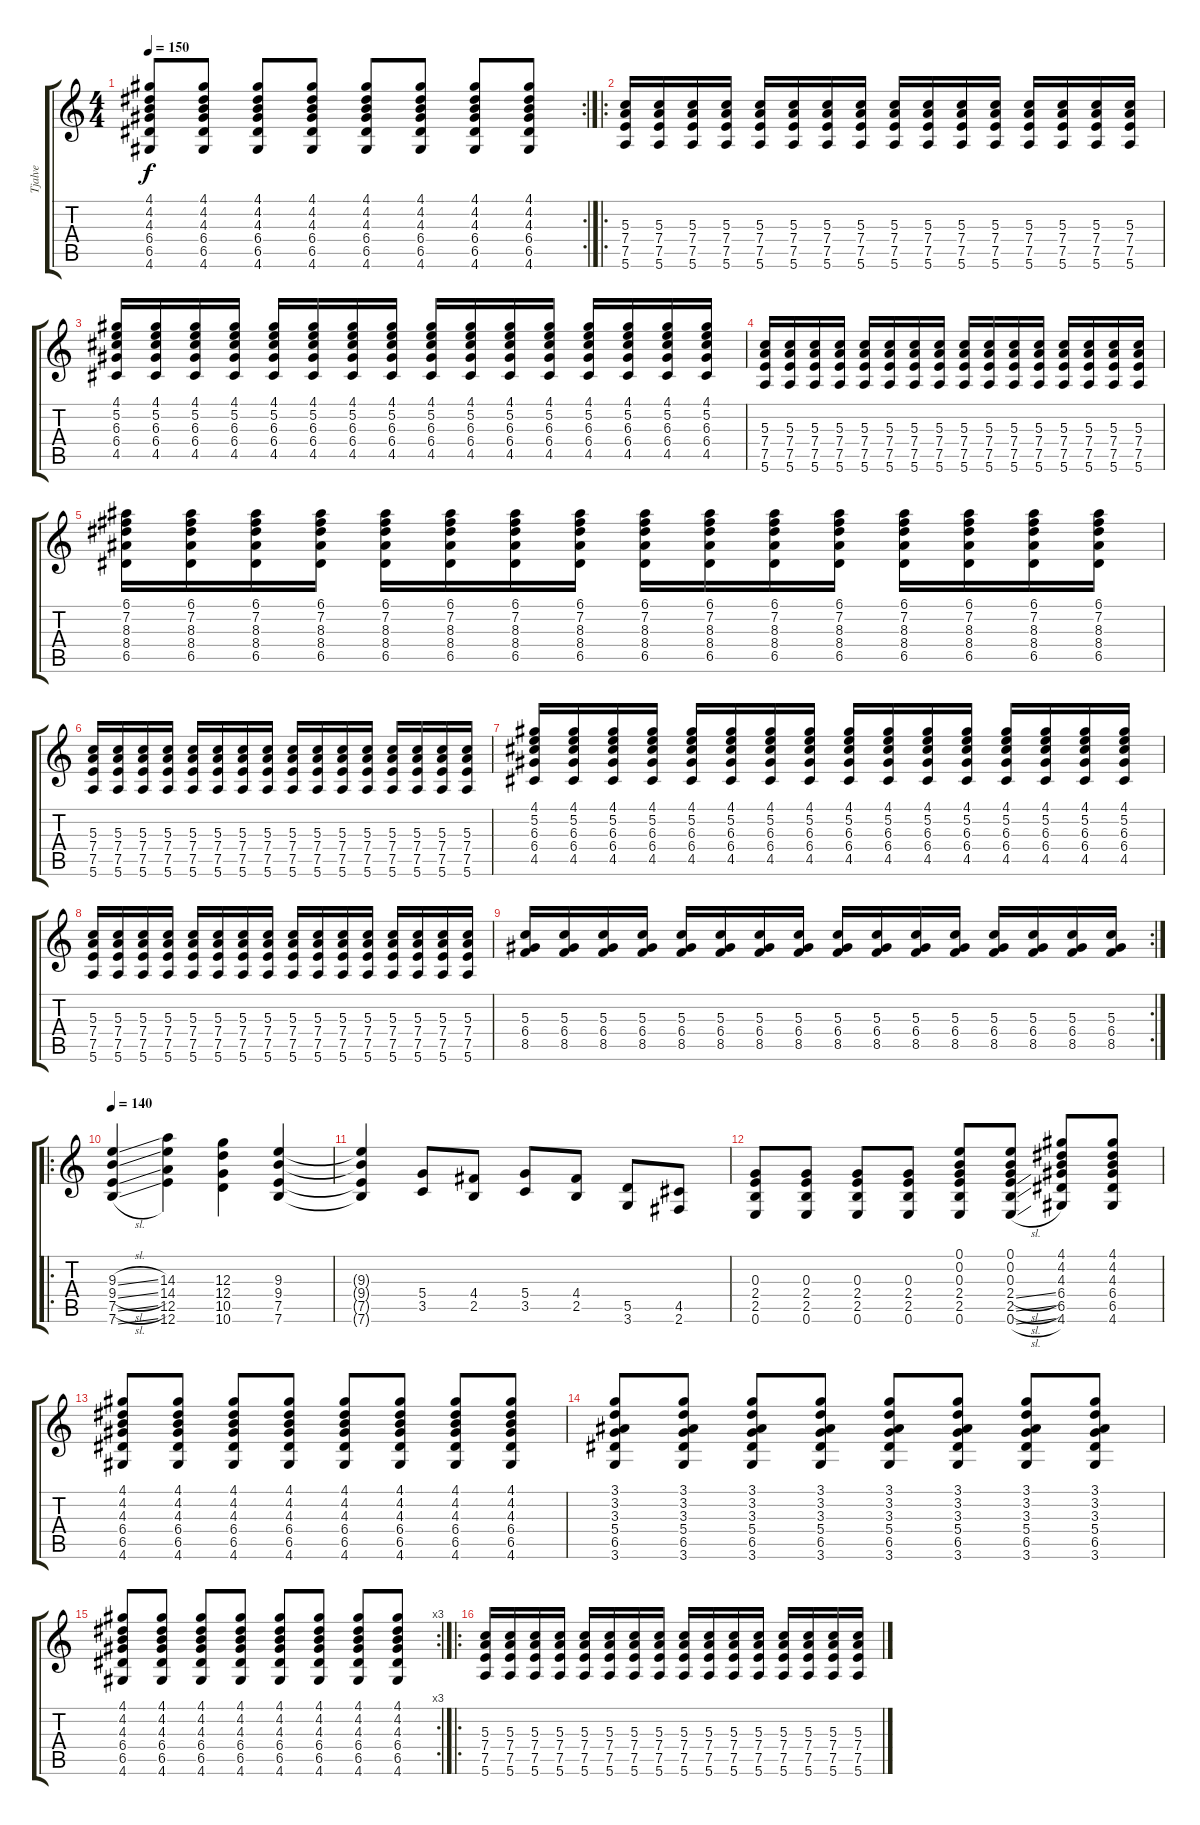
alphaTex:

\track ("Tjalve" "Tjalve") {instrument distortionguitar}
\staff {score tabs}
\tuning (E4 B3 G3 D3 A2 E2) {hide}
\rc 2
\ts (4 4)
\tempo 150
\clef g2
\ks c
(4.1 4.2 4.3 6.4 6.5 4.6).8{dy f} (4.1 4.2 4.3 6.4 6.5 4.6).8 (4.1 4.2 4.3 6.4 6.5 4.6).8 (4.1 4.2 4.3 6.4 6.5 4.6).8 (4.1 4.2 4.3 6.4 6.5 4.6).8 (4.1 4.2 4.3 6.4 6.5 4.6).8 (4.1 4.2 4.3 6.4 6.5 4.6).8 (4.1 4.2 4.3 6.4 6.5 4.6).8 |
\ro
(5.3 7.4 7.5 5.6).16 (5.3 7.4 7.5 5.6).16 (5.3 7.4 7.5 5.6).16 (5.3 7.4 7.5 5.6).16 (5.3 7.4 7.5 5.6).16 (5.3 7.4 7.5 5.6).16 (5.3 7.4 7.5 5.6).16 (5.3 7.4 7.5 5.6).16 (5.3 7.4 7.5 5.6).16 (5.3 7.4 7.5 5.6).16 (5.3 7.4 7.5 5.6).16 (5.3 7.4 7.5 5.6).16 (5.3 7.4 7.5 5.6).16 (5.3 7.4 7.5 5.6).16 (5.3 7.4 7.5 5.6).16 (5.3 7.4 7.5 5.6).16 |
(4.1 5.2 6.3 6.4 4.5).16 (4.1 5.2 6.3 6.4 4.5).16 (4.1 5.2 6.3 6.4 4.5).16 (4.1 5.2 6.3 6.4 4.5).16 (4.1 5.2 6.3 6.4 4.5).16 (4.1 5.2 6.3 6.4 4.5).16 (4.1 5.2 6.3 6.4 4.5).16 (4.1 5.2 6.3 6.4 4.5).16 (4.1 5.2 6.3 6.4 4.5).16 (4.1 5.2 6.3 6.4 4.5).16 (4.1 5.2 6.3 6.4 4.5).16 (4.1 5.2 6.3 6.4 4.5).16 (4.1 5.2 6.3 6.4 4.5).16 (4.1 5.2 6.3 6.4 4.5).16 (4.1 5.2 6.3 6.4 4.5).16 (4.1 5.2 6.3 6.4 4.5).16 |
(5.3 7.4 7.5 5.6).16 (5.3 7.4 7.5 5.6).16 (5.3 7.4 7.5 5.6).16 (5.3 7.4 7.5 5.6).16 (5.3 7.4 7.5 5.6).16 (5.3 7.4 7.5 5.6).16 (5.3 7.4 7.5 5.6).16 (5.3 7.4 7.5 5.6).16 (5.3 7.4 7.5 5.6).16 (5.3 7.4 7.5 5.6).16 (5.3 7.4 7.5 5.6).16 (5.3 7.4 7.5 5.6).16 (5.3 7.4 7.5 5.6).16 (5.3 7.4 7.5 5.6).16 (5.3 7.4 7.5 5.6).16 (5.3 7.4 7.5 5.6).16 |
(6.1 7.2 8.3 8.4 6.5).16 (6.1 7.2 8.3 8.4 6.5).16 (6.1 7.2 8.3 8.4 6.5).16 (6.1 7.2 8.3 8.4 6.5).16 (6.1 7.2 8.3 8.4 6.5).16 (6.1 7.2 8.3 8.4 6.5).16 (6.1 7.2 8.3 8.4 6.5).16 (6.1 7.2 8.3 8.4 6.5).16 (6.1 7.2 8.3 8.4 6.5).16 (6.1 7.2 8.3 8.4 6.5).16 (6.1 7.2 8.3 8.4 6.5).16 (6.1 7.2 8.3 8.4 6.5).16 (6.1 7.2 8.3 8.4 6.5).16 (6.1 7.2 8.3 8.4 6.5).16 (6.1 7.2 8.3 8.4 6.5).16 (6.1 7.2 8.3 8.4 6.5).16 |
(5.3 7.4 7.5 5.6).16 (5.3 7.4 7.5 5.6).16 (5.3 7.4 7.5 5.6).16 (5.3 7.4 7.5 5.6).16 (5.3 7.4 7.5 5.6).16 (5.3 7.4 7.5 5.6).16 (5.3 7.4 7.5 5.6).16 (5.3 7.4 7.5 5.6).16 (5.3 7.4 7.5 5.6).16 (5.3 7.4 7.5 5.6).16 (5.3 7.4 7.5 5.6).16 (5.3 7.4 7.5 5.6).16 (5.3 7.4 7.5 5.6).16 (5.3 7.4 7.5 5.6).16 (5.3 7.4 7.5 5.6).16 (5.3 7.4 7.5 5.6).16 |
(4.1 5.2 6.3 6.4 4.5).16 (4.1 5.2 6.3 6.4 4.5).16 (4.1 5.2 6.3 6.4 4.5).16 (4.1 5.2 6.3 6.4 4.5).16 (4.1 5.2 6.3 6.4 4.5).16 (4.1 5.2 6.3 6.4 4.5).16 (4.1 5.2 6.3 6.4 4.5).16 (4.1 5.2 6.3 6.4 4.5).16 (4.1 5.2 6.3 6.4 4.5).16 (4.1 5.2 6.3 6.4 4.5).16 (4.1 5.2 6.3 6.4 4.5).16 (4.1 5.2 6.3 6.4 4.5).16 (4.1 5.2 6.3 6.4 4.5).16 (4.1 5.2 6.3 6.4 4.5).16 (4.1 5.2 6.3 6.4 4.5).16 (4.1 5.2 6.3 6.4 4.5).16 |
(5.3 7.4 7.5 5.6).16 (5.3 7.4 7.5 5.6).16 (5.3 7.4 7.5 5.6).16 (5.3 7.4 7.5 5.6).16 (5.3 7.4 7.5 5.6).16 (5.3 7.4 7.5 5.6).16 (5.3 7.4 7.5 5.6).16 (5.3 7.4 7.5 5.6).16 (5.3 7.4 7.5 5.6).16 (5.3 7.4 7.5 5.6).16 (5.3 7.4 7.5 5.6).16 (5.3 7.4 7.5 5.6).16 (5.3 7.4 7.5 5.6).16 (5.3 7.4 7.5 5.6).16 (5.3 7.4 7.5 5.6).16 (5.3 7.4 7.5 5.6).16 |
\rc 2
(5.3 6.4 8.5).16 (5.3 6.4 8.5).16 (5.3 6.4 8.5).16 (5.3 6.4 8.5).16 (5.3 6.4 8.5).16 (5.3 6.4 8.5).16 (5.3 6.4 8.5).16 (5.3 6.4 8.5).16 (5.3 6.4 8.5).16 (5.3 6.4 8.5).16 (5.3 6.4 8.5).16 (5.3 6.4 8.5).16 (5.3 6.4 8.5).16 (5.3 6.4 8.5).16 (5.3 6.4 8.5).16 (5.3 6.4 8.5).16 |
\ro
\tempo 140
(9.3{sl} 9.4{sl} 7.5{sl} 7.6{sl}).4 (14.3 14.4 12.5 12.6).4 (12.3 12.4 10.5 10.6).4 (9.3 9.4 7.5 7.6).4 |
(9.3{t} 9.4{t} 7.5{t} 7.6{t}).4 (5.4 3.5).8 (4.4 2.5).8 (5.4 3.5).8 (4.4 2.5).8 (5.5 3.6).8 (4.5 2.6).8 |
(0.3 2.4 2.5 0.6).8 (0.3 2.4 2.5 0.6).8 (0.3 2.4 2.5 0.6).8 (0.3 2.4 2.5 0.6).8 (0.1 0.2 0.3 2.4 2.5 0.6).8 (0.1 0.2 0.3 2.4{sl} 2.5{sl} 0.6{sl}).8 (4.1 4.2 4.3 6.4 6.5 4.6).8 (4.1 4.2 4.3 6.4 6.5 4.6).8 |
(4.1 4.2 4.3 6.4 6.5 4.6).8 (4.1 4.2 4.3 6.4 6.5 4.6).8 (4.1 4.2 4.3 6.4 6.5 4.6).8 (4.1 4.2 4.3 6.4 6.5 4.6).8 (4.1 4.2 4.3 6.4 6.5 4.6).8 (4.1 4.2 4.3 6.4 6.5 4.6).8 (4.1 4.2 4.3 6.4 6.5 4.6).8 (4.1 4.2 4.3 6.4 6.5 4.6).8 |
(3.1 3.2 3.3 5.4 6.5 3.6).8 (3.1 3.2 3.3 5.4 6.5 3.6).8 (3.1 3.2 3.3 5.4 6.5 3.6).8 (3.1 3.2 3.3 5.4 6.5 3.6).8 (3.1 3.2 3.3 5.4 6.5 3.6).8 (3.1 3.2 3.3 5.4 6.5 3.6).8 (3.1 3.2 3.3 5.4 6.5 3.6).8 (3.1 3.2 3.3 5.4 6.5 3.6).8 |
\rc 3
(4.1 4.2 4.3 6.4 6.5 4.6).8 (4.1 4.2 4.3 6.4 6.5 4.6).8 (4.1 4.2 4.3 6.4 6.5 4.6).8 (4.1 4.2 4.3 6.4 6.5 4.6).8 (4.1 4.2 4.3 6.4 6.5 4.6).8 (4.1 4.2 4.3 6.4 6.5 4.6).8 (4.1 4.2 4.3 6.4 6.5 4.6).8 (4.1 4.2 4.3 6.4 6.5 4.6).8 |
\ro
(5.3 7.4 7.5 5.6).16 (5.3 7.4 7.5 5.6).16 (5.3 7.4 7.5 5.6).16 (5.3 7.4 7.5 5.6).16 (5.3 7.4 7.5 5.6).16 (5.3 7.4 7.5 5.6).16 (5.3 7.4 7.5 5.6).16 (5.3 7.4 7.5 5.6).16 (5.3 7.4 7.5 5.6).16 (5.3 7.4 7.5 5.6).16 (5.3 7.4 7.5 5.6).16 (5.3 7.4 7.5 5.6).16 (5.3 7.4 7.5 5.6).16 (5.3 7.4 7.5 5.6).16 (5.3 7.4 7.5 5.6).16 (5.3 7.4 7.5 5.6).16
